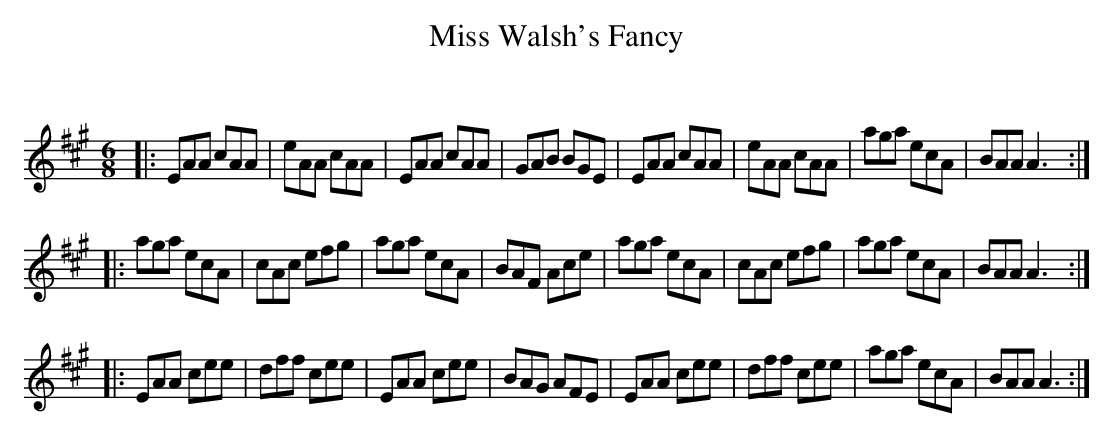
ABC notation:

X:1
T: Miss Walsh's Fancy
C:
Q:180
K:A
M:6/8
L:1/16
|:E2A2A2 c2A2A2|e2A2A2 c2A2A2|E2A2A2 c2A2A2|G2A2B2 B2G2E2|E2A2A2 c2A2A2|e2A2A2 c2A2A2|a2g2a2 e2c2A2|B2A2A2 A6:|
|:a2g2a2 e2c2A2|c2A2c2 e2f2g2|a2g2a2 e2c2A2|B2A2F2 A2c2e2|a2g2a2 e2c2A2|c2A2c2 e2f2g2|a2g2a2 e2c2A2|B2A2A2 A6:|
|:E2A2A2 c2e2e2|d2f2f2 c2e2e2|E2A2A2 c2e2e2|B2A2G2 A2F2E2|E2A2A2 c2e2e2|d2f2f2 c2e2e2|a2g2a2 e2c2A2|B2A2A2 A6:|
